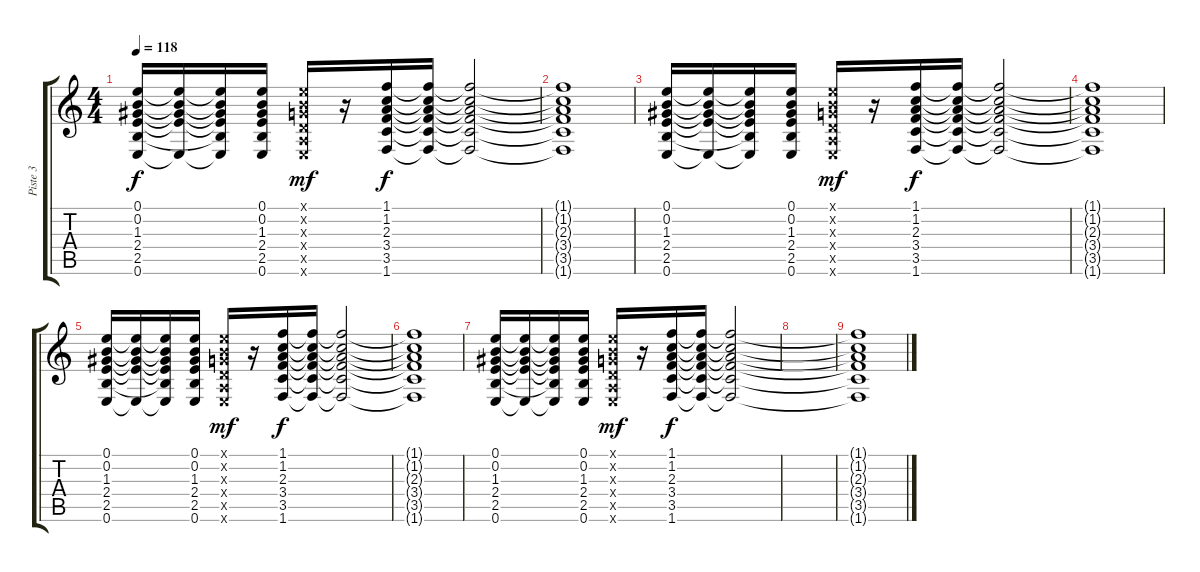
\track ("Piste 3" "Piste 3") {instrument acousticguitarnylon}
\staff {score tabs}
\tuning (E4 B3 G3 D3 A2 E2) {hide}
\ts (4 4)
\tempo 118
\clef g2
\ks c
(0.1 0.2 1.3 2.4 2.5 0.6).16{dy f} (0.1{t} 0.2{t} 1.3{t} 2.4{t} 0.6{t}).16 (0.1{t} 0.2{t} 1.3{t} 2.4{t} 2.5{t} 0.6{t}).16 (0.1 0.2 1.3 2.4 2.5 0.6).16 (0.1{x} 0.2{x} 0.3{x} 0.4{x} 0.5{x} 0.6{x}).16{dy mf} r.16 (1.1 1.2 2.3 3.4 3.5 1.6).16{dy f} (1.1{t} 1.2{t} 2.3{t} 3.4{t} 3.5{t} 1.6{t}).16 (1.1{t} 1.2{t} 2.3{t} 3.4{t} 3.5{t} 1.6{t}).2 |
(1.1{t} 1.2{t} 2.3{t} 3.4{t} 3.5{t} 1.6{t}).1 |
(0.1 0.2 1.3 2.4 2.5 0.6).16 (0.1{t} 0.2{t} 1.3{t} 2.4{t} 0.6{t}).16 (0.1{t} 0.2{t} 1.3{t} 2.4{t} 2.5{t} 0.6{t}).16 (0.1 0.2 1.3 2.4 2.5 0.6).16 (0.1{x} 0.2{x} 0.3{x} 0.4{x} 0.5{x} 0.6{x}).16{dy mf} r.16 (1.1 1.2 2.3 3.4 3.5 1.6).16{dy f} (1.1{t} 1.2{t} 2.3{t} 3.4{t} 3.5{t} 1.6{t}).16 (1.1{t} 1.2{t} 2.3{t} 3.4{t} 3.5{t} 1.6{t}).2 |
(1.1{t} 1.2{t} 2.3{t} 3.4{t} 3.5{t} 1.6{t}).1 |
(0.1 0.2 1.3 2.4 2.5 0.6).16 (0.1{t} 0.2{t} 1.3{t} 2.4{t} 0.6{t}).16 (0.1{t} 0.2{t} 1.3{t} 2.4{t} 2.5{t} 0.6{t}).16 (0.1 0.2 1.3 2.4 2.5 0.6).16 (0.1{x} 0.2{x} 0.3{x} 0.4{x} 0.5{x} 0.6{x}).16{dy mf} r.16 (1.1 1.2 2.3 3.4 3.5 1.6).16{dy f} (1.1{t} 1.2{t} 2.3{t} 3.4{t} 3.5{t} 1.6{t}).16 (1.1{t} 1.2{t} 2.3{t} 3.4{t} 3.5{t} 1.6{t}).2 |
(1.1{t} 1.2{t} 2.3{t} 3.4{t} 3.5{t} 1.6{t}).1 |
(0.1 0.2 1.3 2.4 2.5 0.6).16 (0.1{t} 0.2{t} 1.3{t} 2.4{t} 0.6{t}).16 (0.1{t} 0.2{t} 1.3{t} 2.4{t} 2.5{t} 0.6{t}).16 (0.1 0.2 1.3 2.4 2.5 0.6).16 (0.1{x} 0.2{x} 0.3{x} 0.4{x} 0.5{x} 0.6{x}).16{dy mf} r.16 (1.1 1.2 2.3 3.4 3.5 1.6).16{dy f} (1.1{t} 1.2{t} 2.3{t} 3.4{t} 3.5{t} 1.6{t}).16 (1.1{t} 1.2{t} 2.3{t} 3.4{t} 3.5{t} 1.6{t}).2 |
|
(1.1{t} 1.2{t} 2.3{t} 3.4{t} 3.5{t} 1.6{t}).1
